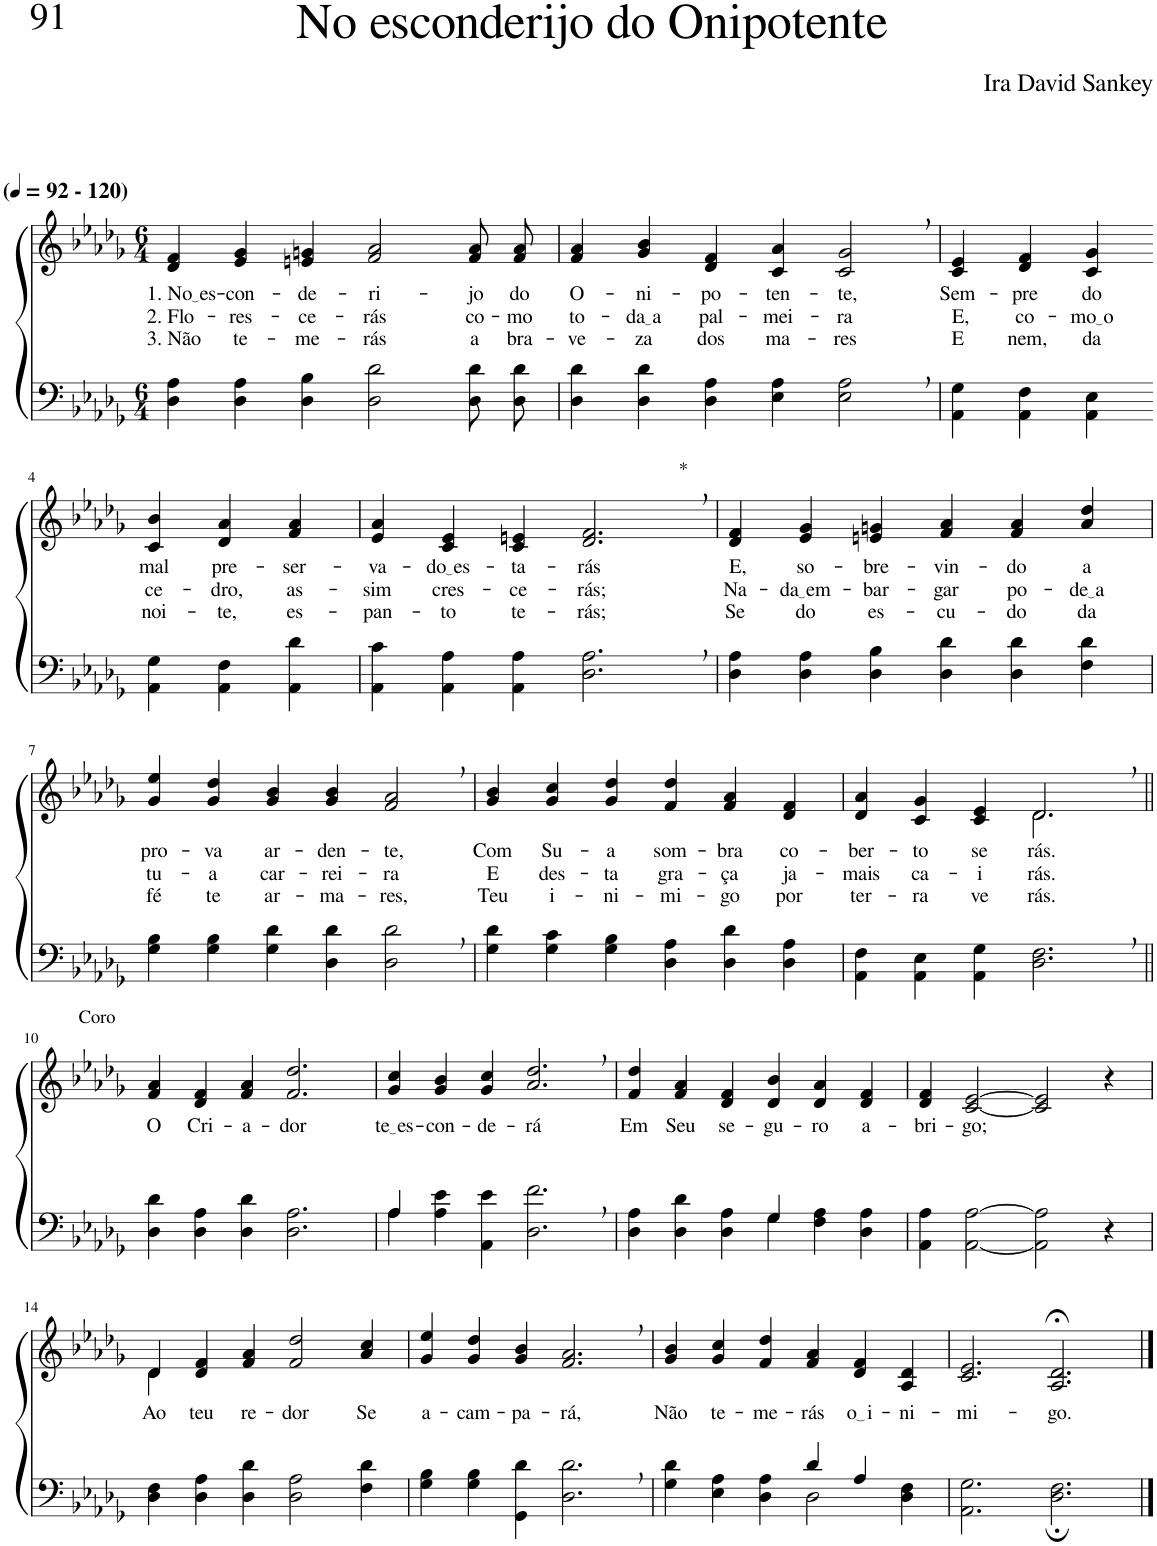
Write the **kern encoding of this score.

**kern	**kern	**text	**text	**text
*part2	*part1	*part1	*part1	*part1
*staff2	*staff1	*staff1	*staff1	*staff1
*I"Parte III e IV	*I"Parte I e II	*	*	*
*clefF4	*clefG2	*	*	*
*k[b-e-a-d-g-]	*k[b-e-a-d-g-]	*	*	*
*M6/4	*M6/4	*	*	*
*MM92	*MM92	*	*	*
=1	=1	=1	=1	=1
!	!LO:TX:a:B:t=(	!	!	!
!	!LO:TX:a:B:t=- 120)	!	!	!
!	!	!LO:LY:b	!LO:LY:b	!LO:LY:b
4D-\ 4A-\	4d-/ 4f/	1. No es	2. Flo-	3. Não
!	!	!LO:LY:b	!LO:LY:b	!LO:LY:b
4D-\ 4A-\	4e-/ 4g-/	-con-	-res-	te-
!	!	!LO:LY:b	!LO:LY:b	!LO:LY:b
4D-\ 4B-\	4en/ 4gn/	-de-	-ce-	-me-
!	!	!LO:LY:b	!LO:LY:b	!LO:LY:b
2D-\ 2d-\	2f/ 2a-/	-ri-	-rás	-rás
!	!	!LO:LY:b	!LO:LY:b	!LO:LY:b
8D-\ 8d-\L	8f/ 8a-/L	-jo	co-	a
!	!	!LO:LY:b	!LO:LY:b	!LO:LY:b
8D-\ 8d-\J	8f/ 8a-/J	do	-mo	bra-
=2	=2	=2	=2	=2
!	!	!LO:LY:b	!LO:LY:b	!LO:LY:b
4D-\ 4d-\	4f/ 4a-/	O-	to-	-ve-
!	!	!LO:LY:b	!LO:LY:b	!LO:LY:b
4D-\ 4d-\	4g-/ 4b-/	-ni-	da a	-za
!	!	!LO:LY:b	!LO:LY:b	!LO:LY:b
4D-\ 4A-\	4d-/ 4f/	-po-	pal-	dos
!	!	!LO:LY:b	!LO:LY:b	!LO:LY:b
4E-\ 4A-\	4c/ 4a-/	-ten-	-mei-	ma-
!	!	!LO:LY:b	!LO:LY:b	!LO:LY:b
2E-\, 2A-\,	2c/, 2g-/,	-te,	-ra	-res
=3	=3	=3	=3	=3
!	!	!LO:LY:b	!LO:LY:b	!LO:LY:b
4AA-\ 4G-\	4c/ 4e-/	Sem-	E,	E
!	!	!LO:LY:b	!LO:LY:b	!LO:LY:b
4AA-\ 4F\	4d-/ 4f/	-pre	co-	nem,
!	!	!LO:LY:b	!LO:LY:b	!LO:LY:b
4AA-\ 4E-\	4c/ 4g-/	do	mo o	da
!!LO:LB:g=z
=4-	=4-	=4-	=4-	=4-
!	!	!LO:LY:b	!LO:LY:b	!LO:LY:b
4AA-\ 4G-\	4c/ 4b-/	mal	ce-	noi-
!	!	!LO:LY:b	!LO:LY:b	!LO:LY:b
4AA-\ 4F\	4d-/ 4a-/	pre-	-dro,	-te,
!	!	!LO:LY:b	!LO:LY:b	!LO:LY:b
4AA-\ 4d-\	4f/ 4a-/	-ser-	as-	es-
=5	=5	=5	=5	=5
!	!	!LO:LY:b	!LO:LY:b	!LO:LY:b
4AA-\ 4c\	4e-/ 4a-/	-va-	-sim	-pan-
!	!	!LO:LY:b	!LO:LY:b	!LO:LY:b
4AA-\ 4A-\	4c/ 4e-/	do es	cres-	-to
!	!	!LO:LY:b	!LO:LY:b	!LO:LY:b
4AA-\ 4A-\	4c/ 4en/	-ta-	-ce-	te-
!	!LO:TX:a:t=*	!	!	!
!	!	!LO:LY:b	!LO:LY:b	!LO:LY:b
2.D-\, 2.A-\,	2.d-/, 2.f/,	-rás	-rás;	-rás;
=6	=6	=6	=6	=6
!	!	!LO:LY:b	!LO:LY:b	!LO:LY:b
4D-\ 4A-\	4d-/ 4f/	E,	Na-	Se
!	!	!LO:LY:b	!LO:LY:b	!LO:LY:b
4D-\ 4A-\	4e-/ 4g-/	so-	da em	do
!	!	!LO:LY:b	!LO:LY:b	!LO:LY:b
4D-\ 4B-\	4en/ 4gn/	-bre-	-bar-	es-
!	!	!LO:LY:b	!LO:LY:b	!LO:LY:b
4D-\ 4d-\	4f/ 4a-/	-vin-	-gar	-cu-
!	!	!LO:LY:b	!LO:LY:b	!LO:LY:b
4D-\ 4d-\	4f/ 4a-/	-do	po-	-do
!	!	!LO:LY:b	!LO:LY:b	!LO:LY:b
4F\ 4d-\	4a-/ 4dd-/	a	de a	da
!!LO:LB:g=z
=7	=7	=7	=7	=7
!	!	!LO:LY:b	!LO:LY:b	!LO:LY:b
4G-\ 4B-\	4g-/ 4ee-/	pro-	tu-	fé
!	!	!LO:LY:b	!LO:LY:b	!LO:LY:b
4G-\ 4B-\	4g-/ 4dd-/	-va	-a	te
!	!	!LO:LY:b	!LO:LY:b	!LO:LY:b
4G-\ 4d-\	4g-/ 4b-/	ar-	car-	ar-
!	!	!LO:LY:b	!LO:LY:b	!LO:LY:b
4D-\ 4d-\	4g-/ 4b-/	-den-	-rei-	-ma-
!	!	!LO:LY:b	!LO:LY:b	!LO:LY:b
2D-\, 2d-\,	2f/, 2a-/,	-te,	-ra	-res,
=8	=8	=8	=8	=8
!	!	!LO:LY:b	!LO:LY:b	!LO:LY:b
4G-\ 4d-\	4g-/ 4b-/	Com	E	Teu
!	!	!LO:LY:b	!LO:LY:b	!LO:LY:b
4G-\ 4c\	4g-/ 4cc/	Su-	des-	i-
!	!	!LO:LY:b	!LO:LY:b	!LO:LY:b
4G-\ 4B-\	4g-/ 4dd-/	-a	-ta	-ni-
!	!	!LO:LY:b	!LO:LY:b	!LO:LY:b
4D-\ 4A-\	4f/ 4dd-/	som-	gra-	-mi-
!	!	!LO:LY:b	!LO:LY:b	!LO:LY:b
4D-\ 4d-\	4f/ 4a-/	-bra	-ça	-go
!	!	!LO:LY:b	!LO:LY:b	!LO:LY:b
4D-\ 4A-\	4d-/ 4f/	co-	ja-	por
=9	=9	=9	=9	=9
!	!	!LO:LY:b	!LO:LY:b	!LO:LY:b
*	*^	*	*	*
4AA-\ 4F\	4d-/ 4a-/	2.ryy	-ber-	-mais	ter-
!	!	!	!LO:LY:b	!LO:LY:b	!LO:LY:b
4AA-\ 4E-\	4c/ 4g-/	.	-to	ca-	-ra
!	!	!	!LO:LY:b	!LO:LY:b	!LO:LY:b
4AA-\ 4G-\	4c/ 4e-/	.	se-	-i-	ve-
!	!	!	!LO:LY:b	!LO:LY:b	!LO:LY:b
2.D-\, 2.F\,	2.d-,/	2.d-\	-rás.	-rás.	-rás.
!!LO:LB:g=z
=10||	=10||	=10||	=10||	=10||	=10||
!	!LO:TX:a:t=Coro	!	!	!	!
!	!	!	!LO:LY:b	!	!
*	*v	*v	*	*	*
4D-\ 4d-\	4f/ 4a-/	O	.	.
!	!	!LO:LY:b	!	!
4D-\ 4A-\	4d-/ 4f/	Cri-	.	.
!	!	!LO:LY:b	!	!
4D-\ 4d-\	4f/ 4a-/	-a-	.	.
!	!	!LO:LY:b	!	!
2.D-\ 2.A-\	2.f/ 2.dd-/	-dor	.	.
=11	=11	=11	=11	=11
*^	*	*	*	*
!	!	!	!LO:LY:b	!	!
4A-\	4A-/	4g-/ 4cc/	te es	.	.
!	!	!	!LO:LY:b	!	!
4A-\ 4e-\	1ryy	4g-/ 4b-/	-con-	.	.
!	!	!	!LO:LY:b	!	!
4AA-\ 4e-\	.	4g-/ 4cc/	-de-	.	.
!	!	!	!LO:LY:b	!	!
2.D-\, 2.f\,	.	2.a-/, 2.dd-/,	-rá	.	.
.	4ryy	.	.	.	.
=12	=12	=12	=12	=12	=12
!	!	!	!LO:LY:b	!	!
2.ryy	4D-\ 4A-\	4f/ 4dd-/	Em	.	.
!	!	!	!LO:LY:b	!	!
.	4D-\ 4d-\	4f/ 4a-/	Seu	.	.
!	!	!	!LO:LY:b	!	!
.	4D-\ 4A-\	4d-/ 4f/	se-	.	.
!	!	!	!LO:LY:b	!	!
4G-/	4G-\	4d-/ 4b-/	-gu-	.	.
!	!	!	!LO:LY:b	!	!
2ryy	4F\ 4A-\	4d-/ 4a-/	-ro	.	.
!	!	!	!LO:LY:b	!	!
.	4D-\ 4A-\	4d-/ 4f/	a-	.	.
=13	=13	=13	=13	=13	=13
!	!	!	!LO:LY:b	!	!
*v	*v	*	*	*	*
4AA-\ 4A-\	4d-/ 4f/	-bri-	.	.
!	!	!LO:LY:b	!	!
[2AA-\ [2A-\	[2c/ [2e-/	-go;	.	.
2AA-\] 2A-\]	2c/] 2e-/]	.	.	.
4r	4r	.	.	.
!!LO:LB:g=z
=14	=14	=14	=14	=14
*	*^	*	*	*
!	!	!	!LO:LY:b	!	!
4D-\ 4F\	4d-/	4d-\	Ao	.	.
!	!	!	!LO:LY:b	!	!
4D-\ 4A-\	4d-/ 4f/	1ryy	teu	.	.
!	!	!	!LO:LY:b	!	!
4D-\ 4d-\	4f/ 4a-/	.	re-	.	.
!	!	!	!LO:LY:b	!	!
2D-\ 2A-\	2f/ 2dd-/	.	-dor	.	.
!	!	!	!LO:LY:b	!	!
4F\ 4d-\	4a-/ 4cc/	4ryy	Se	.	.
=15	=15	=15	=15	=15	=15
!	!	!	!LO:LY:b	!	!
*	*v	*v	*	*	*
4G-\ 4B-\	4g-/ 4ee-/	a-	.	.
!	!	!LO:LY:b	!	!
4G-\ 4B-\	4g-/ 4dd-/	-cam-	.	.
!	!	!LO:LY:b	!	!
4GG-\ 4d-\	4g-/ 4b-/	-pa-	.	.
!	!	!LO:LY:b	!	!
2.D-\, 2.d-\,	2.f/, 2.a-/,	-rá,	.	.
=16	=16	=16	=16	=16
*^	*	*	*	*
!	!	!	!LO:LY:b	!	!
2.ryy	4G-\ 4d-\	4g-/ 4b-/	Não	.	.
!	!	!	!LO:LY:b	!	!
.	4E-\ 4A-\	4g-/ 4cc/	te-	.	.
!	!	!	!LO:LY:b	!	!
.	4D-\ 4A-\	4f/ 4dd-/	-me-	.	.
!	!	!	!LO:LY:b	!	!
4d-/	2D-\	4f/ 4a-/	-rás	.	.
!	!	!	!LO:LY:b	!	!
4A-/	.	4d-/ 4f/	o i	.	.
!	!	!	!LO:LY:b	!	!
4ryy	4D-\ 4F\	4A-/ 4d-/	-ni-	.	.
=17	=17	=17	=17	=17	=17
!	!	!	!LO:LY:b	!	!
*v	*v	*	*	*	*
2.AA-\ 2.G-\	2.c/ 2.e-/	-mi-	.	.
!	!	!LO:LY:b	!	!
2.D-\; 2.F\;	2.A-/;< 2.d-/;<	-go.	.	.
==	==	==	==	==
*-	*-	*-	*-	*-
